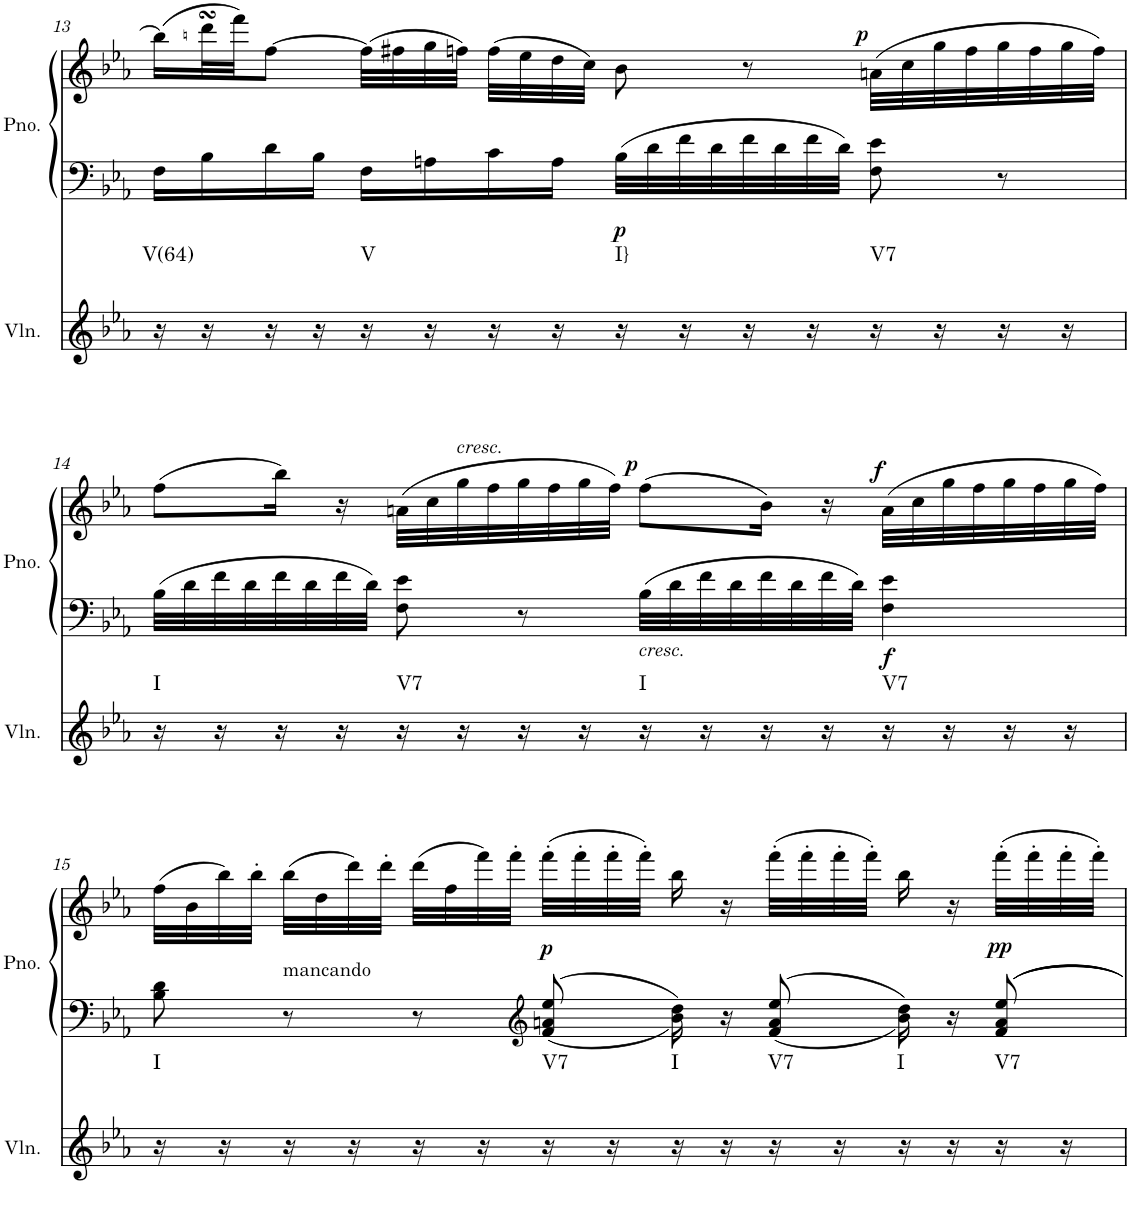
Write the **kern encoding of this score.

**kern	**harte	**kern	**kern	**dynam
*part2	*part2	*part1	*part1	*part1
*staff3	*	*staff2	*staff1	*staff1/2
*I"Violin	*	*I"Piano	*	*
*I'Vln.	*	*I'Pno.	*	*
!!LO:PB:g=z
*clefG2	*	*clefF4	*clefG2	*
*k[b-e-a-]	*	*k[b-e-a-]	*k[b-e-a-]	*
*M4/4	*	*M4/4	*M4/4	*
*met(c)	*	*met(c)	*met(c)	*
=13	=13	=13	=13	=13
!	!LO:H:kt=V(64)	!	!	!
16r	N	16F\LL	(16bb-\LL]	.
16r	.	16B-\	32dddsSsS\L	.
.	.	.	32fff\JJ)	.
16r	.	16d\	[8ff\J	.
16r	.	16B-\JJ	.	.
!	!LO:H:kt=V	!	!	!
16r	N	16F\LL	(32ff\LLL]	.
.	.	.	32ff#X\	.
16r	.	16An\	32gg\	.
.	.	.	32ffn\JJJ)	.
16r	.	16c\	(32ff\LLL	.
.	.	.	32ee-\	.
16r	.	16A\JJ	32dd\	.
.	.	.	32cc\JJJ)	.
!	!LO:H:kt=I}	!	!	!LO:DY:b=2
16r	N	32B-\LLL	8b-\	p
.	.	32d\	.	.
16r	.	32f\	.	.
.	.	32d\	.	.
16r	.	32f\	8r	.
.	.	32d\	.	.
16r	.	32f\	.	.
.	.	32d\JJJ	.	.
!	!LO:H:kt=V7	!	!	!LO:DY:a
16r	N	8F\ 8e-\	(32an\LLL	p
.	.	.	32cc\	.
16r	.	.	32gg\	.
.	.	.	32ff\	.
16r	.	8r	32gg\	.
.	.	.	32ff\	.
16r	.	.	32gg\	.
.	.	.	32ff\JJJ)	.
!!LO:LB:g=z
=14	=14	=14	=14	=14
!	!LO:H:kt=I	!	!	!
16r	N	32B-\LLL	(8ff\L	.
.	.	32d\	.	.
16r	.	32f\	.	.
.	.	32d\	.	.
16r	.	32f\	16bb-\Jk)	.
.	.	32d\	.	.
16r	.	32f\	16r	.
.	.	32d\JJJ	.	.
!	!LO:H:kt=V7	!	!	!
16r	N	8F\ 8e-\	(32an\LLL	.
.	.	.	32cc\	.
!	!	!	!LO:TX:a:i:t=cresc.	!
16r	.	.	32gg\	.
.	.	.	32ff\	.
16r	.	8r	32gg\	.
.	.	.	32ff\	.
16r	.	.	32gg\	.
.	.	.	32ff\JJJ)	.
!	!	!LO:TX:b:i:t=cresc.	!	!
!	!LO:H:kt=I	!	!	!LO:DY:a
16r	N	32B-\LLL	(8ff\L	p
.	.	32d\	.	.
16r	.	32f\	.	.
.	.	32d\	.	.
16r	.	32f\	16b-\Jk)	.
.	.	32d\	.	.
16r	.	32f\	16r	.
.	.	32d\JJJ	.	.
!	!	!	!	!LO:DY:b=2
!	!LO:H:kt=V7	!	!	!LO:DY:n=1:a
16r	N	4F\ 4e-\	(32a\LLL	f f
.	.	.	32cc\	.
16r	.	.	32gg\	.
.	.	.	32ff\	.
16r	.	.	32gg\	.
.	.	.	32ff\	.
16r	.	.	32gg\	.
.	.	.	32ff\JJJ)	.
!!LO:LB:g=z
=15	=15	=15	=15	=15
!	!LO:H:kt=I	!	!	!
16r	N	8B-\ 8d\	(32ff\LLL	.
.	.	.	32b-\	.
16r	.	.	32bb-\)	.
.	.	.	32bb-'\JJJ	.
!	!	!LO:TX:a:t=mancando	!	!
16r	.	8r	(32bb-\LLL	.
.	.	.	32dd\	.
16r	.	.	32ddd\)	.
.	.	.	32ddd'\JJJ	.
16r	.	8r	(32ddd\LLL	.
.	.	.	32ff\	.
16r	.	.	32fff\)	.
.	.	.	32fff'\JJJ	.
*	*	*clefG2	*	*
!	!LO:H:kt=V7	!	!	!LO:DY:b
16r	N	8f/ 8an/ 8ee-/	(32fff'\LLL	p
.	.	.	32fff'\	.
16r	.	.	32fff'\	.
.	.	.	32fff'\JJJ)	.
!	!LO:H:kt=I	!	!	!
16r	N	16b-\ 16dd\	16bb-\	.
16r	.	16r	16r	.
!	!LO:H:kt=V7	!	!	!
16r	N	8f/ 8a/ 8ee-/	(32fff'\LLL	.
.	.	.	32fff'\	.
16r	.	.	32fff'\	.
.	.	.	32fff'\JJJ)	.
!	!LO:H:kt=I	!	!	!
16r	N	16b-\ 16dd\	16bb-\	.
16r	.	16r	16r	.
!	!LO:H:kt=V7	!	!	!LO:DY:b
16r	N	8f/ 8a/ 8ee-/	(32fff'\LLL	pp
.	.	.	32fff'\	.
16r	.	.	32fff'\	.
.	.	.	32fff'\JJJ)	.
=	=	=	=	=
*-	*-	*-	*-	*-
